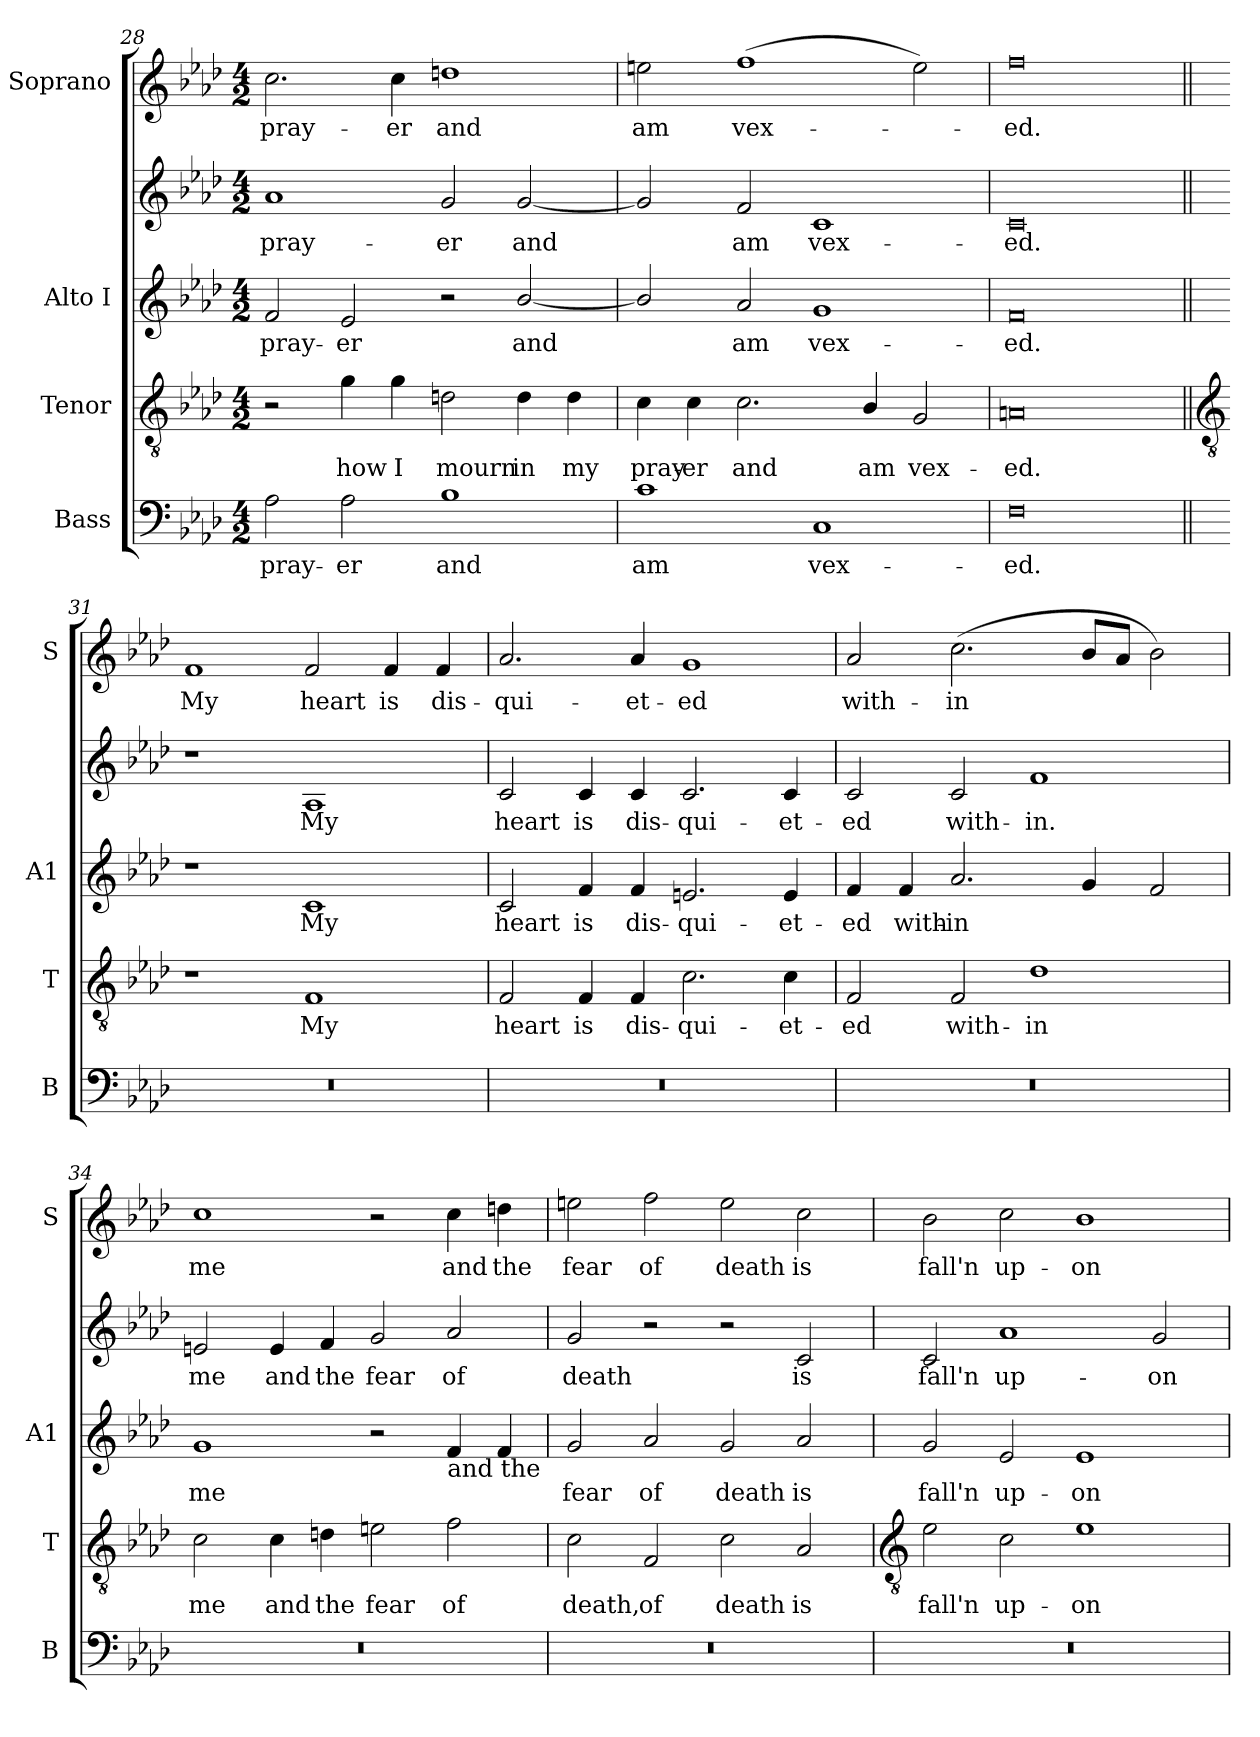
**kern	**text	**kern	**text	**kern	**text	**kern	**text	**kern	**text
*part4	*part4	*part3	*part3	*part2	*part2	*part2	*part2	*part1	*part1
*staff5	*staff5	*staff4	*staff4	*staff3	*staff3	*staff2	*staff2	*staff1	*staff1
*I"Bass	*	*I"Tenor	*	*I"Alto I	*	*	*	*I"Soprano	*
*I'B	*	*I'T	*	*I'A1	*	*	*	*I'S	*
*clefF4	*	*clefGv2	*	*clefG2	*	*clefG2	*	*clefG2	*
*k[b-e-a-d-]	*	*k[b-e-a-d-]	*	*k[b-e-a-d-]	*	*k[b-e-a-d-]	*	*k[b-e-a-d-]	*
*A-:	*	*A-:	*	*A-:	*	*A-:	*	*A-:	*
*M4/2	*	*M4/2	*	*M4/2	*	*M4/2	*	*M4/2	*
=28	=28	=28	=28	=28	=28	=28	=28	=28	=28
!	!LO:LY:b	!	!	!	!LO:LY:b	!	!LO:LY:b	!	!LO:LY:b
2A-	pray-	2r	.	2f	pray-	1a-	pray-	2.cc	pray-
!	!LO:LY:b	!	!LO:LY:b	!	!LO:LY:b	!	!	!	!
2A-	-er	4g	how	2e-	-er	.	.	.	.
!	!	!	!LO:LY:b	!	!	!	!	!	!LO:LY:b
.	.	4g	I	.	.	.	.	4cc	-er
!	!LO:LY:b	!	!LO:LY:b	!	!	!	!LO:LY:b	!	!LO:LY:b
1B-	and	2dn	mourn	2r	.	2g	-er	1ddn	and
!	!	!	!LO:LY:b	!	!LO:LY:b	!	!LO:LY:b	!	!
.	.	4d	in	[2b-/	and	[2g	and	.	.
!	!	!	!LO:LY:b	!	!	!	!	!	!
.	.	4d	my	.	.	.	.	.	.
=29	=29	=29	=29	=29	=29	=29	=29	=29	=29
!	!LO:LY:b	!	!LO:LY:b	!	!	!	!	!	!LO:LY:b
1c	am	4c	pray-	2b-/]	.	2g]	.	2een	am
!	!	!	!LO:LY:b	!	!	!	!	!	!
.	.	4c	-er	.	.	.	.	.	.
!	!	!	!LO:LY:b	!	!LO:LY:b	!	!LO:LY:b	!	!LO:LY:b
.	.	2.c	and	2a-	-am	2f	am	(>1ff	vex-
!	!LO:LY:b	!	!	!	!LO:LY:b	!	!LO:LY:b	!	!
1C	vex-	.	.	1g	vex-	1c	vex-	.	.
!	!	!	!LO:LY:b	!	!	!	!	!	!
.	.	4B-/	am	.	.	.	.	.	.
!	!	!	!LO:LY:b	!	!	!	!	!	!
.	.	2G	vex-	.	.	.	.	2ee)	.
=30	=30	=30	=30	=30	=30	=30	=30	=30	=30
!	!LO:LY:b	!	!LO:LY:b	!	!LO:LY:b	!	!LO:LY:b	!	!LO:LY:b
0F	-ed.	0An	-ed.	0f	ed.	0c	-ed.	0ff	ed.
!!LO:LB:g=z
=31||	=31||	=31||	=31||	=31||	=31||	=31||	=31||	=31||	=31||
*	*	*clefGv2	*	*	*	*	*	*	*
!	!	!	!	!	!	!	!	!	!LO:LY:b
0r	.	1r	.	1r	.	1r	.	1f	My
!	!	!	!LO:LY:b	!	!LO:LY:b	!	!LO:LY:b	!	!LO:LY:b
.	.	1F	My	1c	My	1A-	My	2f	heart
!	!	!	!	!	!	!	!	!	!LO:LY:b
.	.	.	.	.	.	.	.	4f	is
!	!	!	!	!	!	!	!	!	!LO:LY:b
.	.	.	.	.	.	.	.	4f	dis-
=32	=32	=32	=32	=32	=32	=32	=32	=32	=32
!	!	!	!LO:LY:b	!	!LO:LY:b	!	!LO:LY:b	!	!LO:LY:b
0r	.	2F	heart	2c	-heart	2c	heart	2.a-	-qui-
!	!	!	!LO:LY:b	!	!LO:LY:b	!	!LO:LY:b	!	!
.	.	4F	is	4f	is	4c	is	.	.
!	!	!	!LO:LY:b	!	!LO:LY:b	!	!LO:LY:b	!	!LO:LY:b
.	.	4F	dis-	4f	dis-	4c	dis-	4a-	-et-
!	!	!	!LO:LY:b	!	!LO:LY:b	!	!LO:LY:b	!	!LO:LY:b
.	.	2.c	-qui-	2.en	-qui-	2.c	-qui-	1g	-ed
!	!	!	!LO:LY:b	!	!LO:LY:b	!	!LO:LY:b	!	!
.	.	4c	-et-	4e	-et-	4c	-et-	.	.
=33	=33	=33	=33	=33	=33	=33	=33	=33	=33
!	!	!	!LO:LY:b	!	!LO:LY:b	!	!LO:LY:b	!	!LO:LY:b
0r	.	2F	-ed	4f	ed	2c	-ed	2a-	with-
!	!	!	!	!	!LO:LY:b	!	!	!	!
.	.	.	.	4f	with-	.	.	.	.
!	!	!	!LO:LY:b	!	!LO:LY:b	!	!LO:LY:b	!	!LO:LY:b
.	.	2F	with-	2.a-	-in	2c	with-	(>2.cc	-in
!	!	!	!LO:LY:b	!	!	!	!LO:LY:b	!	!
.	.	1d-	-in	.	.	1f	-in.	.	.
.	.	.	.	4g	.	.	.	8b-L	.
.	.	.	.	.	.	.	.	8a-J	.
.	.	.	.	2f	.	.	.	2b-)	.
=34	=34	=34	=34	=34	=34	=34	=34	=34	=34
!	!	!	!LO:LY:b	!	!LO:LY:b	!	!LO:LY:b	!	!LO:LY:b
0r	.	2c	me	1g	me	2en	me	1cc	me
!	!	!	!LO:LY:b	!	!	!	!LO:LY:b	!	!
.	.	4c	and	.	.	4e	and	.	.
!	!	!	!LO:LY:b	!	!	!	!LO:LY:b	!	!
.	.	4dn	the	.	.	4f	the	.	.
!	!	!	!LO:LY:b	!	!	!	!LO:LY:b	!	!
.	.	2en	fear	2r	.	2g	fear	2r	.
!	!	!	!	!LO:TX:b:t=and the	!	!	!	!	!
!	!	!	!LO:LY:b	!	!	!	!LO:LY:b	!	!LO:LY:b
.	.	2f	of	4f	.	2a-	of	4cc	and
!	!	!	!	!	!	!	!	!	!LO:LY:b
.	.	.	.	4f	.	.	.	4ddn	the
=35	=35	=35	=35	=35	=35	=35	=35	=35	=35
!	!	!	!LO:LY:b	!	!LO:LY:b	!	!LO:LY:b	!	!LO:LY:b
0r	.	2c	death,	2g	fear	2g	death	2een	fear
!	!	!	!LO:LY:b	!	!LO:LY:b	!	!	!	!LO:LY:b
.	.	2F	of	2a-	of	2r	.	2ff	of
!	!	!	!LO:LY:b	!	!LO:LY:b	!	!	!	!LO:LY:b
.	.	2c	death	2g	death	2r	.	2ee	death
!	!	!	!LO:LY:b	!	!LO:LY:b	!	!LO:LY:b	!	!LO:LY:b
.	.	2A-	is	2a-	is	2c	is	2cc	is
!!LO:LB:g=z
=36	=36	=36	=36	=36	=36	=36	=36	=36	=36
*	*	*clefGv2	*	*	*	*	*	*	*
!	!	!	!LO:LY:b	!	!LO:LY:b	!	!LO:LY:b	!	!LO:LY:b
0r	.	2e-	fall'n	2g	fall'n	2c	fall'n	2b-	fall'n
!	!	!	!LO:LY:b	!	!LO:LY:b	!	!LO:LY:b	!	!LO:LY:b
.	.	2c	up-	2e-	up-	1a-	up-	2cc	up-
!	!	!	!LO:LY:b	!	!LO:LY:b	!	!	!	!LO:LY:b
.	.	1e-	-on	1e-	-on	.	.	1b-	-on
!	!	!	!	!	!	!	!LO:LY:b	!	!
.	.	.	.	.	.	2g	-on	.	.
=	=	=	=	=	=	=	=	=	=
*-	*-	*-	*-	*-	*-	*-	*-	*-	*-
